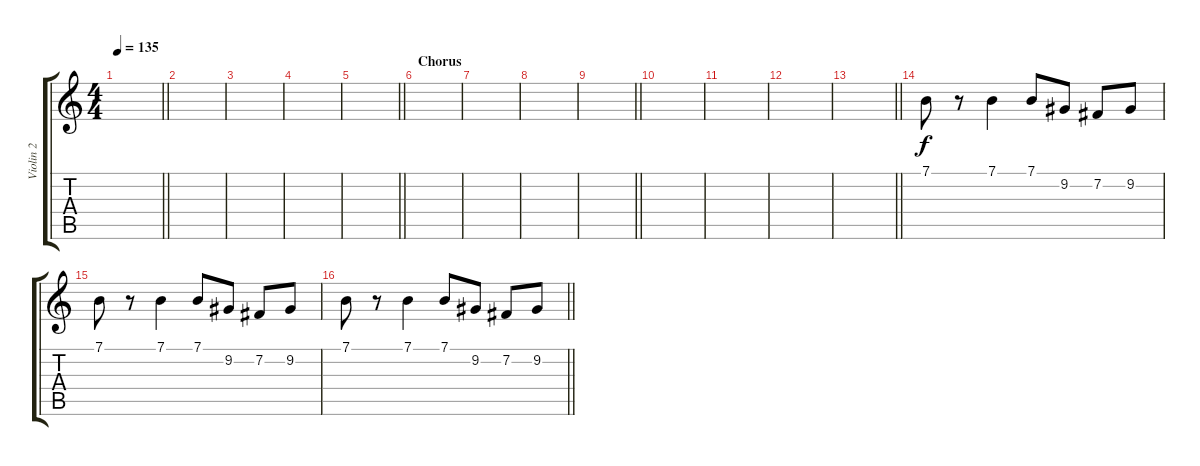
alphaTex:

\track ("Violin 2" "Violin 2") {instrument violin}
\staff {score tabs}
\tuning (E4 B3 G3 D3 A2 E2) {hide}
\ts (4 4)
\tempo 135
\clef g2
\barLineRight lightlight
\ks c
|
|
|
|
\barLineRight lightlight
|
\section ("" "Chorus")
|
|
|
\barLineRight lightlight
|
|
|
|
\barLineRight lightlight
|
7.1.8 r.8 7.1.4 7.1.8 9.2.8 7.2.8 9.2.8 |
7.1.8 r.8 7.1.4 7.1.8 9.2.8 7.2.8 9.2.8 |
\barLineRight lightlight
7.1.8 r.8 7.1.4 7.1.8 9.2.8 7.2.8 9.2.8
